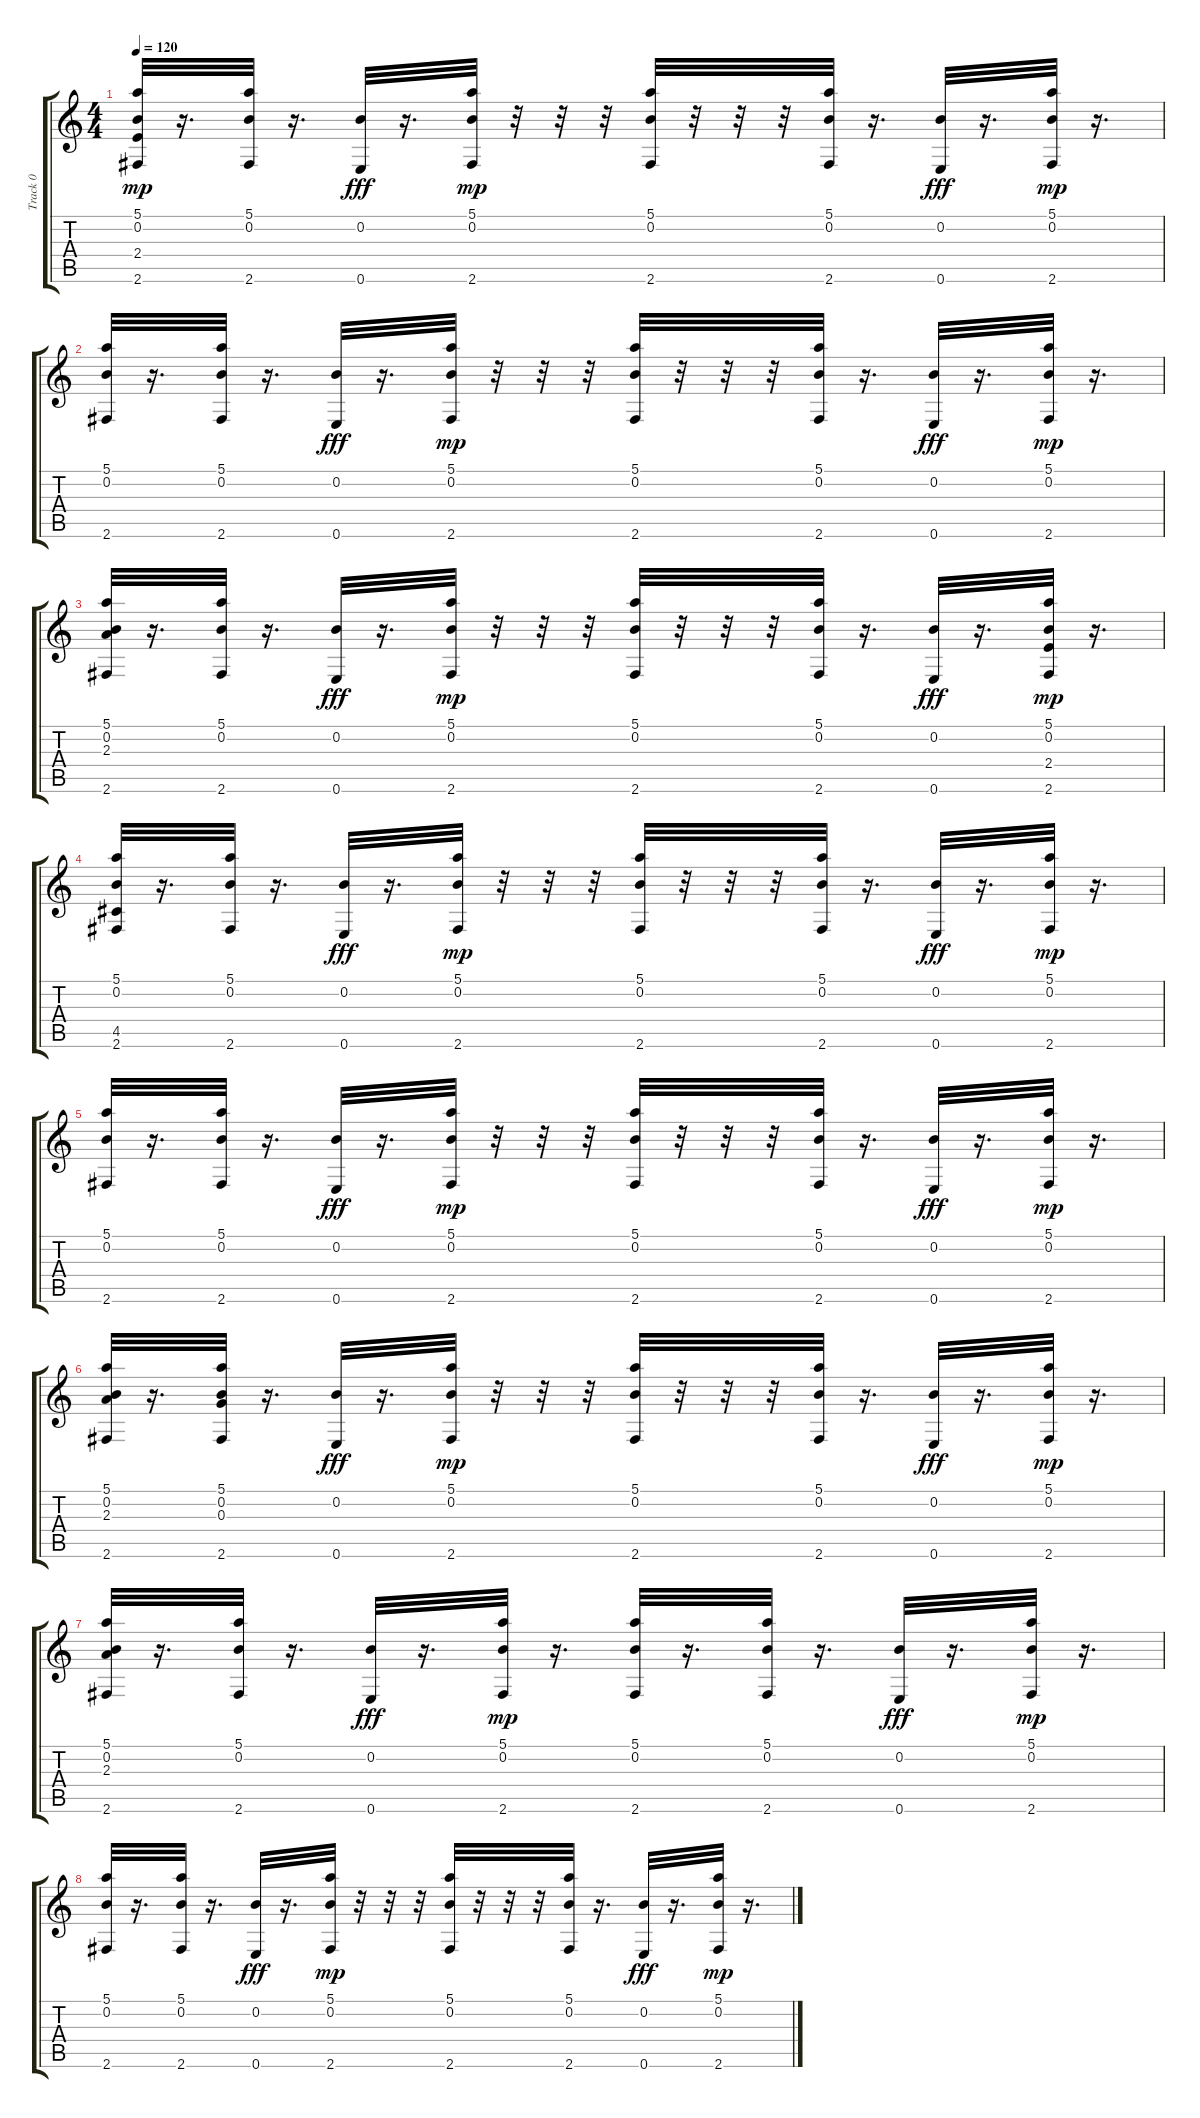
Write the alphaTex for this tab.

\track ("Track 0" "Track 0") {instrument acousticguitarsteel}
\staff {score tabs}
\tuning (E4 B3 G3 D3 A2 E2) {hide}
\ts (4 4)
\tempo 120
\clef g2
\ks c
(5.1 0.2 2.4 2.6).32{dy mp} r.16{d} (5.1 0.2 2.6).32 r.16{d} (0.2 0.6).32{dy fff} r.16{d} (5.1 0.2 2.6).32{dy mp} r.32 r.32 r.32 (5.1 0.2 2.6).32 r.32 r.32 r.32 (5.1 0.2 2.6).32 r.16{d} (0.2 0.6).32{dy fff} r.16{d} (5.1 0.2 2.6).32{dy mp} r.16{d} |
(5.1 0.2 2.6).32 r.16{d} (5.1 0.2 2.6).32 r.16{d} (0.2 0.6).32{dy fff} r.16{d} (5.1 0.2 2.6).32{dy mp} r.32 r.32 r.32 (5.1 0.2 2.6).32 r.32 r.32 r.32 (5.1 0.2 2.6).32 r.16{d} (0.2 0.6).32{dy fff} r.16{d} (5.1 0.2 2.6).32{dy mp} r.16{d} |
(5.1 0.2 2.3 2.6).32 r.16{d} (5.1 0.2 2.6).32 r.16{d} (0.2 0.6).32{dy fff} r.16{d} (5.1 0.2 2.6).32{dy mp} r.32 r.32 r.32 (5.1 0.2 2.6).32 r.32 r.32 r.32 (5.1 0.2 2.6).32 r.16{d} (0.2 0.6).32{dy fff} r.16{d} (5.1 0.2 2.4 2.6).32{dy mp} r.16{d} |
(5.1 0.2 4.5 2.6).32 r.16{d} (5.1 0.2 2.6).32 r.16{d} (0.2 0.6).32{dy fff} r.16{d} (5.1 0.2 2.6).32{dy mp} r.32 r.32 r.32 (5.1 0.2 2.6).32 r.32 r.32 r.32 (5.1 0.2 2.6).32 r.16{d} (0.2 0.6).32{dy fff} r.16{d} (5.1 0.2 2.6).32{dy mp} r.16{d} |
(5.1 0.2 2.6).32 r.16{d} (5.1 0.2 2.6).32 r.16{d} (0.2 0.6).32{dy fff} r.16{d} (5.1 0.2 2.6).32{dy mp} r.32 r.32 r.32 (5.1 0.2 2.6).32 r.32 r.32 r.32 (5.1 0.2 2.6).32 r.16{d} (0.2 0.6).32{dy fff} r.16{d} (5.1 0.2 2.6).32{dy mp} r.16{d} |
(5.1 0.2 2.3 2.6).32 r.16{d} (5.1 0.2 0.3 2.6).32 r.16{d} (0.2 0.6).32{dy fff} r.16{d} (5.1 0.2 2.6).32{dy mp} r.32 r.32 r.32 (5.1 0.2 2.6).32 r.32 r.32 r.32 (5.1 0.2 2.6).32 r.16{d} (0.2 0.6).32{dy fff} r.16{d} (5.1 0.2 2.6).32{dy mp} r.16{d} |
(5.1 0.2 2.3 2.6).32 r.16{d} (5.1 0.2 2.6).32 r.16{d} (0.2 0.6).32{dy fff} r.16{d} (5.1 0.2 2.6).32{dy mp} r.16{d} (5.1 0.2 2.6).32 r.16{d} (5.1 0.2 2.6).32 r.16{d} (0.2 0.6).32{dy fff} r.16{d} (5.1 0.2 2.6).32{dy mp} r.16{d} |
(5.1 0.2 2.6).32 r.16{d} (5.1 0.2 2.6).32 r.16{d} (0.2 0.6).32{dy fff} r.16{d} (5.1 0.2 2.6).32{dy mp} r.32 r.32 r.32 (5.1 0.2 2.6).32 r.32 r.32 r.32 (5.1 0.2 2.6).32 r.16{d} (0.2 0.6).32{dy fff} r.16{d} (5.1 0.2 2.6).32{dy mp} r.16{d}
